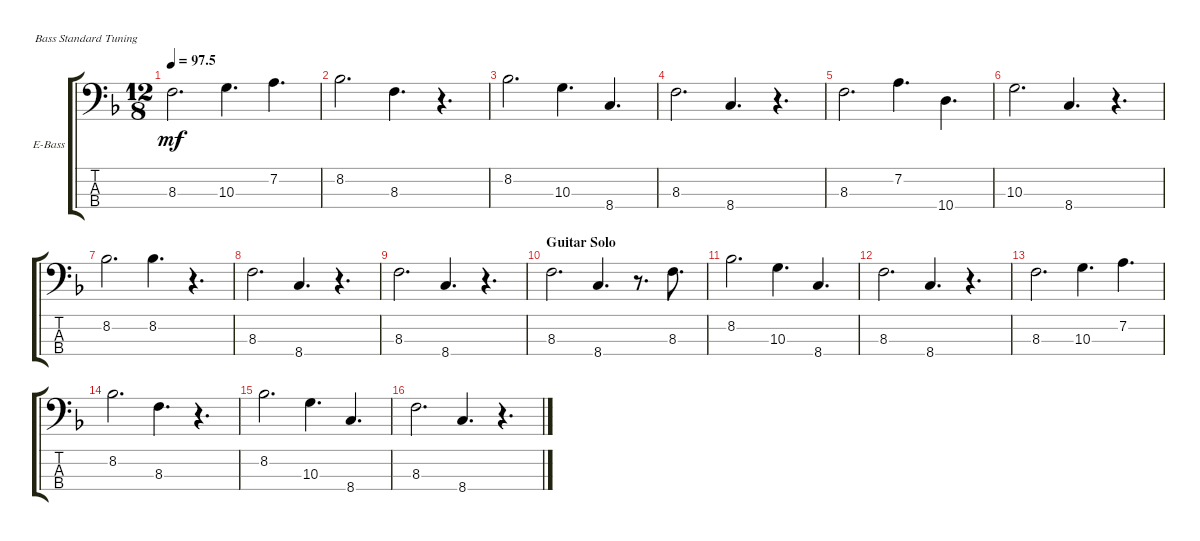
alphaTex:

\defaultSystemsLayout 4
\bracketExtendMode groupsimilarinstruments
\firstSystemTrackNameOrientation horizontal
\otherSystemsTrackNameOrientation horizontal
\track ("Electric Bass" "E-Bass") {instrument electricbassfinger}
\staff {score tabs}
\tuning (G2 D2 A1 E1)
\ts (12 8)
\tempo
97.5
\accidentals auto
\clef f4
\ottava regular
\simile none
\ks f
8.3.2{d dy mf} 10.3.4{d} 7.2.4{d} |
8.2.2{d} 8.3.4{d} r.4{d} |
8.2.2{d} 10.3.4{d} 8.4.4{d} |
8.3.2{d} 8.4.4{d} r.4{d} |
8.3.2{d} 7.2.4{d} 10.4.4{d} |
10.3.2{d} 8.4.4{d} r.4{d} |
8.2.2{d} 8.2.4{d} r.4{d} |
8.3.2{d} 8.4.4{d} r.4{d} |
8.3.2{d} 8.4.4{d} r.4{d} |
\section ("" "Guitar Solo")
8.3.2{d} 8.4.4{d} r.8{d} 8.3.8{d} |
8.2.2{d} 10.3.4{d} 8.4.4{d} |
8.3.2{d} 8.4.4{d} r.4{d} |
8.3.2{d} 10.3.4{d} 7.2.4{d} |
8.2.2{d} 8.3.4{d} r.4{d} |
8.2.2{d} 10.3.4{d} 8.4.4{d} |
8.3.2{d} 8.4.4{d} r.4{d}
